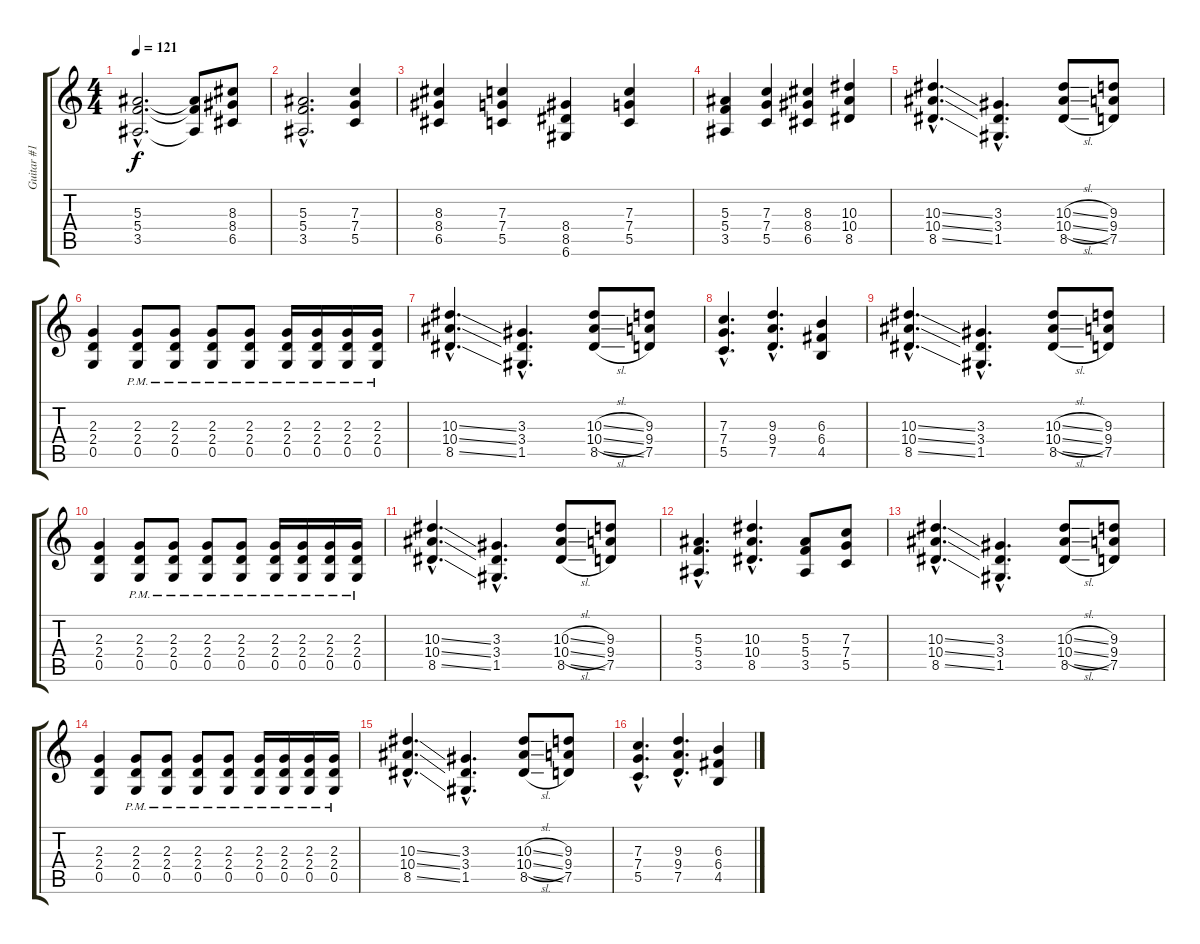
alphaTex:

\track ("Guitar #1" "Guitar #1") {instrument distortionguitar}
\staff {score tabs}
\tuning (D4 A3 F3 C3 G2 D2) {hide}
\ts (4 4)
\tempo 121
\clef g2
\ks c
(5.3{hac} 5.4{hac} 3.5{hac}).2{d dy f} (5.3{t} 5.4{t} 3.5{t}).8 (8.3 8.4 6.5).8 |
(5.3{hac} 5.4{hac} 3.5{hac}).2{d} (7.3 7.4 5.5).4 |
(8.3 8.4 6.5).4 (7.3 7.4 5.5).4 (8.4 8.5 6.6).4 (7.3 7.4 5.5).4 |
(5.3 5.4 3.5).4 (7.3 7.4 5.5).4 (8.3 8.4 6.5).4 (10.3 10.4 8.5).4 |
(10.3{ss hac} 10.4{ss hac} 8.5{ss hac}).4{d} (3.3{hac} 3.4{hac} 1.5{hac}).4{d} (10.3{sl} 10.4{sl} 8.5{sl}).8 (9.3 9.4 7.5).8 |
(2.3 2.4 0.5).4 (2.3{pm} 2.4{pm} 0.5{pm}).8 (2.3{pm} 2.4{pm} 0.5{pm}).8 (2.3{pm} 2.4{pm} 0.5{pm}).8 (2.3{pm} 2.4{pm} 0.5{pm}).8 (2.3{pm} 2.4{pm} 0.5{pm}).16 (2.3{pm} 2.4{pm} 0.5{pm}).16 (2.3{pm} 2.4{pm} 0.5{pm}).16 (2.3{pm} 2.4{pm} 0.5{pm}).16 |
(10.3{ss hac} 10.4{ss hac} 8.5{ss hac}).4{d} (3.3{hac} 3.4{hac} 1.5{hac}).4{d} (10.3{sl} 10.4{sl} 8.5{sl}).8 (9.3 9.4 7.5).8 |
(7.3{hac} 7.4{hac} 5.5{hac}).4{d} (9.3{hac} 9.4{hac} 7.5{hac}).4{d} (6.3 6.4 4.5).4 |
(10.3{ss hac} 10.4{ss hac} 8.5{ss hac}).4{d} (3.3{hac} 3.4{hac} 1.5{hac}).4{d} (10.3{sl} 10.4{sl} 8.5{sl}).8 (9.3 9.4 7.5).8 |
(2.3 2.4 0.5).4 (2.3{pm} 2.4{pm} 0.5{pm}).8 (2.3{pm} 2.4{pm} 0.5{pm}).8 (2.3{pm} 2.4{pm} 0.5{pm}).8 (2.3{pm} 2.4{pm} 0.5{pm}).8 (2.3{pm} 2.4{pm} 0.5{pm}).16 (2.3{pm} 2.4{pm} 0.5{pm}).16 (2.3{pm} 2.4{pm} 0.5{pm}).16 (2.3{pm} 2.4{pm} 0.5{pm}).16 |
(10.3{ss hac} 10.4{ss hac} 8.5{ss hac}).4{d} (3.3{hac} 3.4{hac} 1.5{hac}).4{d} (10.3{sl} 10.4{sl} 8.5{sl}).8 (9.3 9.4 7.5).8 |
(5.3{hac} 5.4{hac} 3.5{hac}).4{d} (10.3{hac} 10.4{hac} 8.5{hac}).4{d} (5.3 5.4 3.5).8 (7.3 7.4 5.5).8 |
(10.3{ss hac} 10.4{ss hac} 8.5{ss hac}).4{d} (3.3{hac} 3.4{hac} 1.5{hac}).4{d} (10.3{sl} 10.4{sl} 8.5{sl}).8 (9.3 9.4 7.5).8 |
(2.3 2.4 0.5).4 (2.3{pm} 2.4{pm} 0.5{pm}).8 (2.3{pm} 2.4{pm} 0.5{pm}).8 (2.3{pm} 2.4{pm} 0.5{pm}).8 (2.3{pm} 2.4{pm} 0.5{pm}).8 (2.3{pm} 2.4{pm} 0.5{pm}).16 (2.3{pm} 2.4{pm} 0.5{pm}).16 (2.3{pm} 2.4{pm} 0.5{pm}).16 (2.3{pm} 2.4{pm} 0.5{pm}).16 |
(10.3{ss hac} 10.4{ss hac} 8.5{ss hac}).4{d} (3.3{hac} 3.4{hac} 1.5{hac}).4{d} (10.3{sl} 10.4{sl} 8.5{sl}).8 (9.3 9.4 7.5).8 |
(7.3{hac} 7.4{hac} 5.5{hac}).4{d} (9.3{hac} 9.4{hac} 7.5{hac}).4{d} (6.3 6.4 4.5).4
